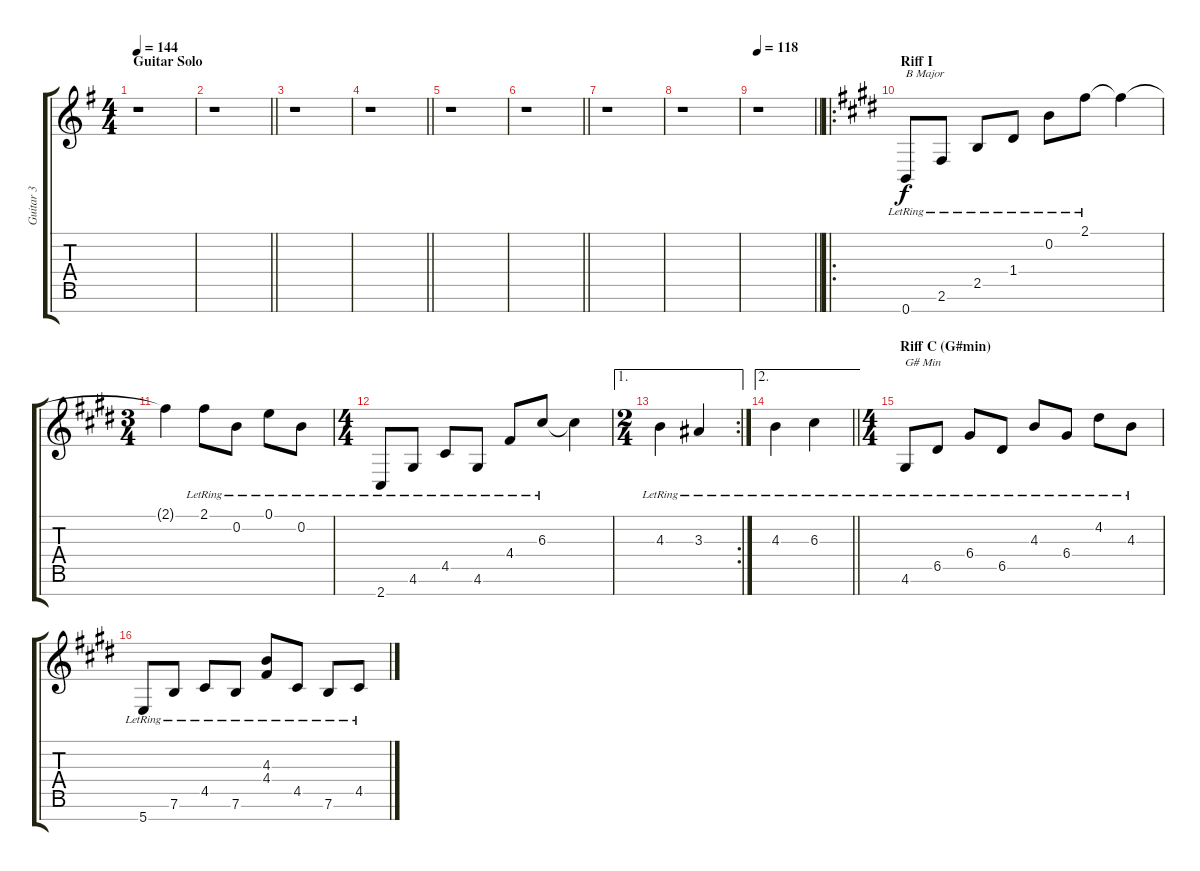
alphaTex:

\track ("Guitar 3" "Guitar 3") {instrument electricguitarjazz}
\staff {score tabs}
\tuning (E4 B3 G3 D3 A2 E2 B1) {hide}
\ts (4 4)
\section ("" "Guitar Solo")
\tempo 144
\clef g2
\ks eminor
r.1{dy f} |
\barLineRight lightlight
r.1 |
r.1 |
\barLineRight lightlight
r.1 |
r.1 |
\barLineRight lightlight
r.1 |
r.1 |
r.1 |
\tempo 118
\barLineRight lightlight
r.1 |
\ro
\section ("" "Riff I")
\ks c#minor
0.7{lr}.8{txt "B Major"} 2.6{lr}.8 2.5{lr}.8 1.4{lr}.8 0.2{lr}.8 2.1{lr}.8 2.1{t}.4 |
\ts (3 4)
2.1{t}.4 2.1{lr}.8 0.2{lr}.8 0.1{lr}.8 0.2{lr}.8 |
\ts (4 4)
2.7{lr}.8 4.6{lr}.8 4.5{lr}.8 4.6{lr}.8 4.4{lr}.8 6.3{lr}.8 6.3{t}.4 |
\ae 1
\rc 2
\ts (2 4)
4.3{lr}.4 3.3{lr}.4 |
\ae 2
\barLineRight lightlight
4.3{lr}.4 6.3{lr}.4 |
\ts (4 4)
\section ("" "Riff C (G#min)")
4.6{lr}.8{txt "G# Min"} 6.5{lr}.8 6.4{lr}.8 6.5{lr}.8 4.3{lr}.8 6.4{lr}.8 4.2{lr}.8 4.3{lr}.8 |
5.7{lr}.8 7.6{lr}.8 4.5{lr}.8 7.6{lr}.8 (4.3{lr} 4.4{lr}).8 4.5{lr}.8 7.6{lr}.8 4.5{lr}.8
